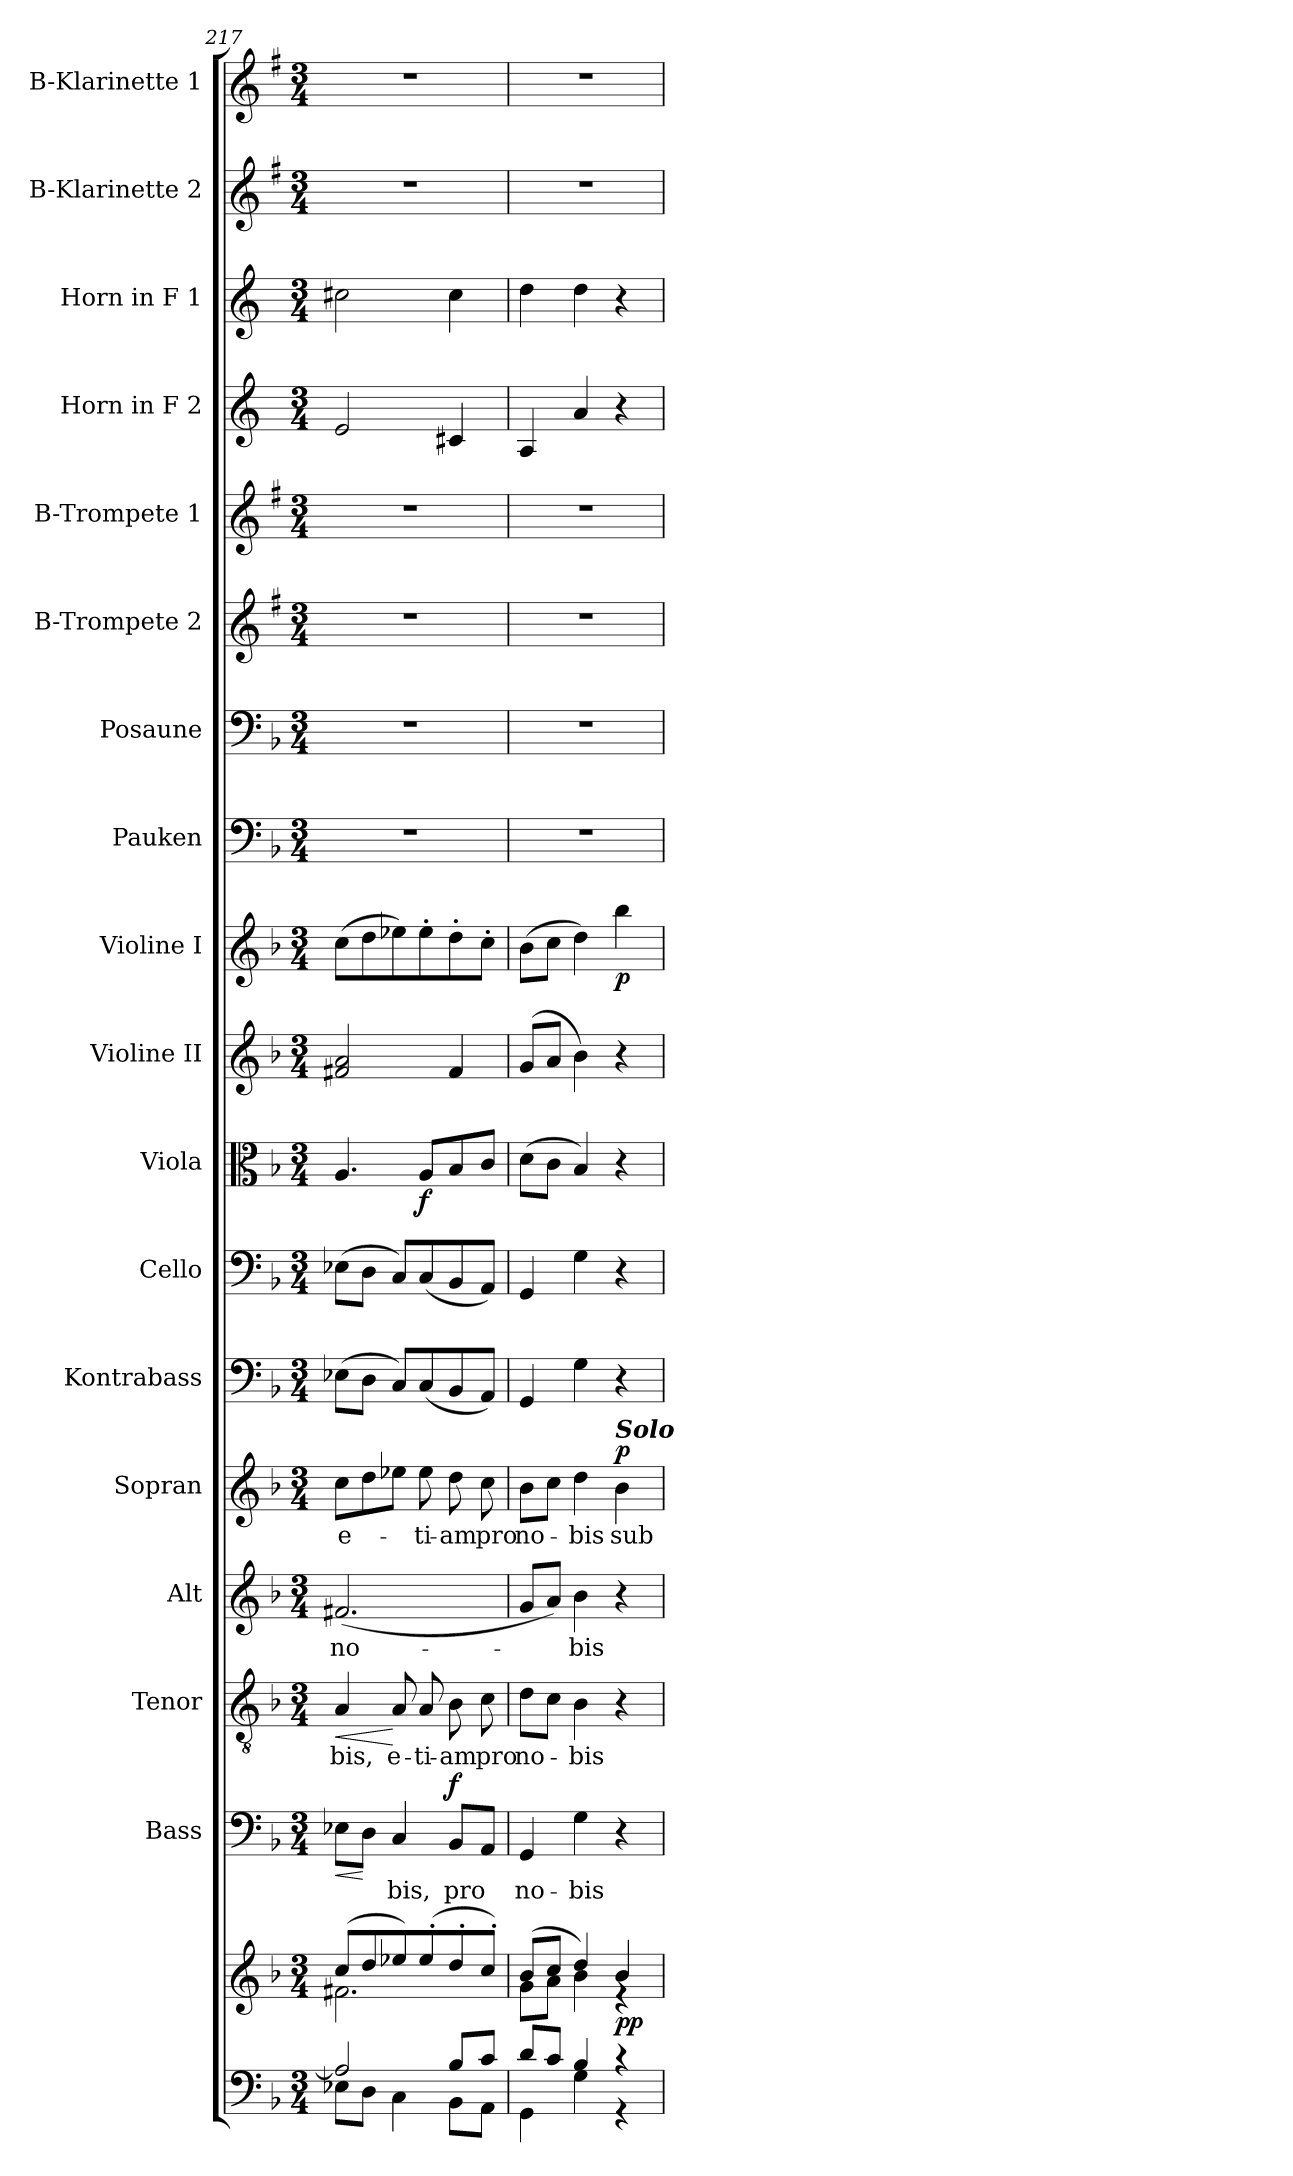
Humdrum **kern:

**kern	**kern	**dynam	**kern	**text	**dynam	**kern	**text	**dynam	**kern	**text	**kern	**text	**dynam	**kern	**kern	**kern	**dynam	**kern	**kern	**dynam	**kern	**kern	**kern	**kern	**kern	**kern	**kern	**kern
*part18	*part18	*part18	*part17	*part17	*part17	*part16	*part16	*part16	*part15	*part15	*part14	*part14	*part14	*part13	*part12	*part11	*part11	*part10	*part9	*part9	*part8	*part7	*part6	*part5	*part4	*part3	*part2	*part1
*staff19	*staff18	*staff18/19	*staff17	*staff17	*staff17	*staff16	*staff16	*staff16	*staff15	*staff15	*staff14	*staff14	*staff14	*staff13	*staff12	*staff11	*staff11	*staff10	*staff9	*staff9	*staff8	*staff7	*staff6	*staff5	*staff4	*staff3	*staff2	*staff1
*	*	*	*I"Bass	*	*	*I"Tenor	*	*	*I"Alt	*	*I"Sopran	*	*	*I"Kontrabass	*I"Cello	*I"Viola	*	*I"Violine II	*I"Violine I	*	*I"Pauken	*I"Posaune	*I"B-Trompete 2	*I"B-Trompete 1	*I"Horn in F 2	*I"Horn in F 1	*I"B-Klarinette 2	*I"B-Klarinette 1
*	*	*	*I'B.	*	*	*I'T.	*	*	*I'A.	*	*I'S.	*	*	*I'Kb.	*	*I'Vla.	*	*I'Vl. II	*I'Vl. I	*	*I'Pk.	*I'Pos.	*I'B Trp. 2	*I'B Trp. 1	*	*	*I'B Kl. 2	*I'B Kl. 1
!!LO:PB:g=z
*clefF4	*clefG2	*	*clefF4	*	*	*clefGv2	*	*	*clefG2	*	*clefG2	*	*	*clefF4	*clefF4	*clefC3	*	*clefG2	*clefG2	*	*clefF4	*clefF4	*clefG2	*clefG2	*clefG2	*clefG2	*clefG2	*clefG2
*	*	*	*	*	*	*	*	*	*	*	*	*	*	*ITrd7c12	*	*	*	*	*	*	*	*	*ITrd1c2	*ITrd1c2	*ITrd4c7	*ITrd4c7	*ITrd1c2	*ITrd1c2
*k[b-]	*k[b-]	*	*k[b-]	*	*	*k[b-]	*	*	*k[b-]	*	*k[b-]	*	*	*k[b-]	*k[b-]	*k[b-]	*	*k[b-]	*k[b-]	*	*k[b-]	*k[b-]	*k[b-]	*k[b-]	*k[b-]	*k[b-]	*k[b-]	*k[b-]
*F:	*F:	*	*F:	*	*	*F:	*	*	*F:	*	*F:	*	*	*F:	*F:	*F:	*	*F:	*F:	*	*F:	*F:	*F:	*F:	*F:	*F:	*F:	*F:
*M3/4	*M3/4	*	*M3/4	*	*	*M3/4	*	*	*M3/4	*	*M3/4	*	*	*M3/4	*M3/4	*M3/4	*	*M3/4	*M3/4	*	*M3/4	*M3/4	*M3/4	*M3/4	*M3/4	*M3/4	*M3/4	*M3/4
=217	=217	=217	=217	=217	=217	=217	=217	=217	=217	=217	=217	=217	=217	=217	=217	=217	=217	=217	=217	=217	=217	=217	=217	=217	=217	=217	=217	=217
*^	*^	*	*	*	*	*	*	*	*	*	*	*	*	*	*	*	*	*	*	*	*	*	*	*	*	*	*	*
!	!	!	!	!	!	!	!LO:HP:b	!	!LO:LY:b	!LO:HP:b	!	!LO:LY:b	!	!LO:LY:b	!	!	!	!	!	!	!	!	!	!	!	!	!	!	!	!
2A/]	8E-X\L	(>8cc/L	2.f#X\	.	8E-X\L	.	<	4A/	-bis,	<	(<2.f#X/	no-	8cc\L	e-	.	(>8EE-X\L	(>8E-X\L	4.A/	.	2f#X/ 2a/	(>8cc\L	.	2.r	2.r	2.r	2.r	2A/	2f#X\	2.r	2.r
.	8D\J	8dd/	.	.	8D\J	.	[	.	.	.	.	.	8dd\	.	.	8DD\J	8D\J	.	.	.	8dd\	.	.	.	.	.	.	.	.	.
!	!	!	!	!	!	!LO:LY:b	!	!	!LO:LY:b	!	!	!	!	!	!	!	!	!	!	!	!	!	!	!	!	!	!	!	!	!
.	4C\	8ee-X/)	.	.	4C/	-bis,	.	8A/	e-	[	.	.	8ee-X\J	.	.	8CC/L)	8C/L)	.	.	.	8ee-X\)	.	.	.	.	.	.	.	.	.
!	!	!	!	!	!	!	!	!	!LO:LY:b	!	!	!	!	!LO:LY:b	!	!	!	!	!LO:DY:b	!	!	!	!	!	!	!	!	!	!	!
.	.	(>8ee-'>/	.	.	.	.	.	8A/	-ti-	.	.	.	8ee-\	-ti-	.	(<8CC/	(<8C/	8A/L	f	.	8ee-'>\	.	.	.	.	.	.	.	.	.
!	!	!	!	!	!	!LO:LY:b	!LO:DY:a	!	!LO:LY:b	!	!	!	!	!LO:LY:b	!	!	!	!	!	!	!	!	!	!	!	!	!	!	!	!
8B-/L	8BB-\L	8dd'>/	.	.	8BB-/L	pro	f	8B-\	-am	.	.	.	8dd\	-am	.	8BBB-/	8BB-/	8B-/	.	4f#/	8dd'>\	.	.	.	.	.	4F#X/	4f#\	.	.
!	!	!	!	!	!	!	!	!	!LO:LY:b	!	!	!	!	!LO:LY:b	!	!	!	!	!	!	!	!	!	!	!	!	!	!	!	!
8c/J	8AA\J	8cc'>/J)	.	.	8AA/J	.	.	8c\	pro	.	.	.	8cc\	pro	.	8AAA/J)	8AA/J)	8c/J	.	.	8cc'>\J	.	.	.	.	.	.	.	.	.
=218	=218	=218	=218	=218	=218	=218	=218	=218	=218	=218	=218	=218	=218	=218	=218	=218	=218	=218	=218	=218	=218	=218	=218	=218	=218	=218	=218	=218	=218	=218
!	!	!	!	!	!	!LO:LY:b	!	!	!LO:LY:b	!	!	!	!	!LO:LY:b	!	!	!	!	!	!	!	!	!	!	!	!	!	!	!	!
8d/L	4GG\	(>8b-/L	8g\L	.	4GG/	no-	.	8d\L	no-	.	8g/L	.	8b-\L	no-	.	4GGG/	4GG/	(>8d\L	.	(>8g/L	(>8b-\L	.	2.r	2.r	2.r	2.r	4D/	4g\	2.r	2.r
8c/J	.	8cc/J	8a\J	.	.	.	.	8c\J	.	.	8a/J)	.	8cc\J	.	.	.	.	8c\J	.	8a/J	8cc\J	.	.	.	.	.	.	.	.	.
!	!	!	!	!	!	!LO:LY:b	!	!	!LO:LY:b	!	!	!LO:LY:b	!	!LO:LY:b	!	!	!	!	!	!	!	!	!	!	!	!	!	!	!	!
4B-/	4G\	4dd/)	4b-\	.	4G\	-bis	.	4B-\	-bis	.	4b-\	-bis	4dd\	-bis	.	4GG\	4G\	4B-/)	.	4b-\)	4dd\)	.	.	.	.	.	4d/	4g\	.	.
!	!	!	!	!	!	!	!	!	!	!	!	!	!LO:TX:a:Bi:t=Solo	!	!	!	!	!	!	!	!	!	!	!	!	!	!	!	!	!
!	!	!	!	!LO:DY:b	!	!	!	!	!	!	!	!	!	!LO:LY:b	!LO:DY:a	!	!	!	!	!	!	!LO:DY:b	!	!	!	!	!	!	!	!
4r	4r	4b-/	4rd	pp	4r	.	.	4r	.	.	4r	.	4b-\	sub	p	4r	4r	4r	.	4r	4bb-\	p	.	.	.	.	4r	4r	.	.
*v	*v	*	*	*	*	*	*	*	*	*	*	*	*	*	*	*	*	*	*	*	*	*	*	*	*	*	*	*	*	*
*	*v	*v	*	*	*	*	*	*	*	*	*	*	*	*	*	*	*	*	*	*	*	*	*	*	*	*	*	*	*
=	=	=	=	=	=	=	=	=	=	=	=	=	=	=	=	=	=	=	=	=	=	=	=	=	=	=	=	=
*-	*-	*-	*-	*-	*-	*-	*-	*-	*-	*-	*-	*-	*-	*-	*-	*-	*-	*-	*-	*-	*-	*-	*-	*-	*-	*-	*-	*-
